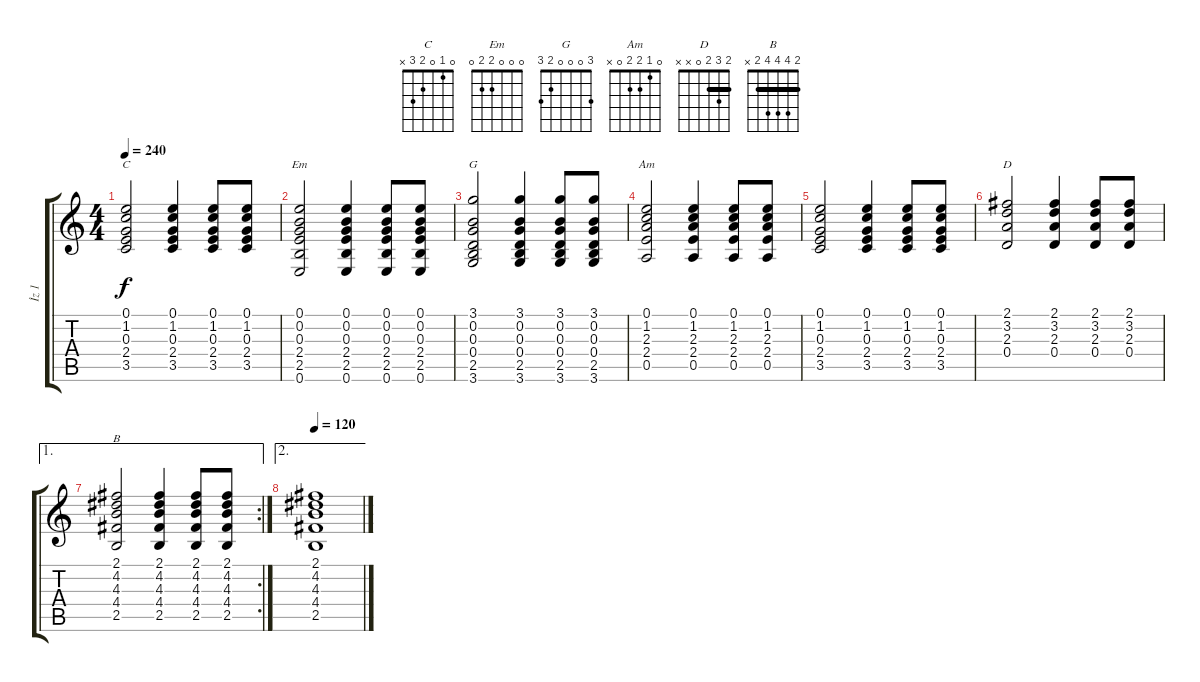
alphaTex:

\track ("İz 1" "İz 1") {instrument acousticguitarsteel}
\staff {score tabs}
\tuning (E4 B3 G3 D3 A2 E2) {hide}
\chord ("C" 0 1 0 2 3 x)
\chord ("Em" 0 0 0 2 2 0)
\chord ("G" 3 0 0 0 2 3)
\chord ("Am" 0 1 2 2 0 x)
\chord ("D" 2 3 2 0 x x) {barre 2}
\chord ("B" 2 4 4 4 2 x) {barre 2}
\ts (4 4)
\tempo 240
\clef g2
\ks c
(0.1 1.2 0.3 2.4 3.5).2{ch "C" dy f} (0.1 1.2 0.3 2.4 3.5).4 (0.1 1.2 0.3 2.4 3.5).8 (0.1 1.2 0.3 2.4 3.5).8 |
(0.1 0.2 0.3 2.4 2.5 0.6).2{ch "Em"} (0.1 0.2 0.3 2.4 2.5 0.6).4 (0.1 0.2 0.3 2.4 2.5 0.6).8 (0.1 0.2 0.3 2.4 2.5 0.6).8 |
(3.1 0.2 0.3 0.4 2.5 3.6).2{ch "G"} (3.1 0.2 0.3 0.4 2.5 3.6).4 (3.1 0.2 0.3 0.4 2.5 3.6).8 (3.1 0.2 0.3 0.4 2.5 3.6).8 |
(0.1 1.2 2.3 2.4 0.5).2{ch "Am"} (0.1 1.2 2.3 2.4 0.5).4 (0.1 1.2 2.3 2.4 0.5).8 (0.1 1.2 2.3 2.4 0.5).8 |
(0.1 1.2 0.3 2.4 3.5).2 (0.1 1.2 0.3 2.4 3.5).4 (0.1 1.2 0.3 2.4 3.5).8 (0.1 1.2 0.3 2.4 3.5).8 |
(2.1 3.2 2.3 0.4).2{ch "D"} (2.1 3.2 2.3 0.4).4 (2.1 3.2 2.3 0.4).8 (2.1 3.2 2.3 0.4).8 |
\ae 1
\rc 2
(2.1 4.2 4.3 4.4 2.5).2{ch "B"} (2.1 4.2 4.3 4.4 2.5).4 (2.1 4.2 4.3 4.4 2.5).8 (2.1 4.2 4.3 4.4 2.5).8 |
\ae 2
\tempo 120
(2.1 4.2 4.3 4.4 2.5).1
